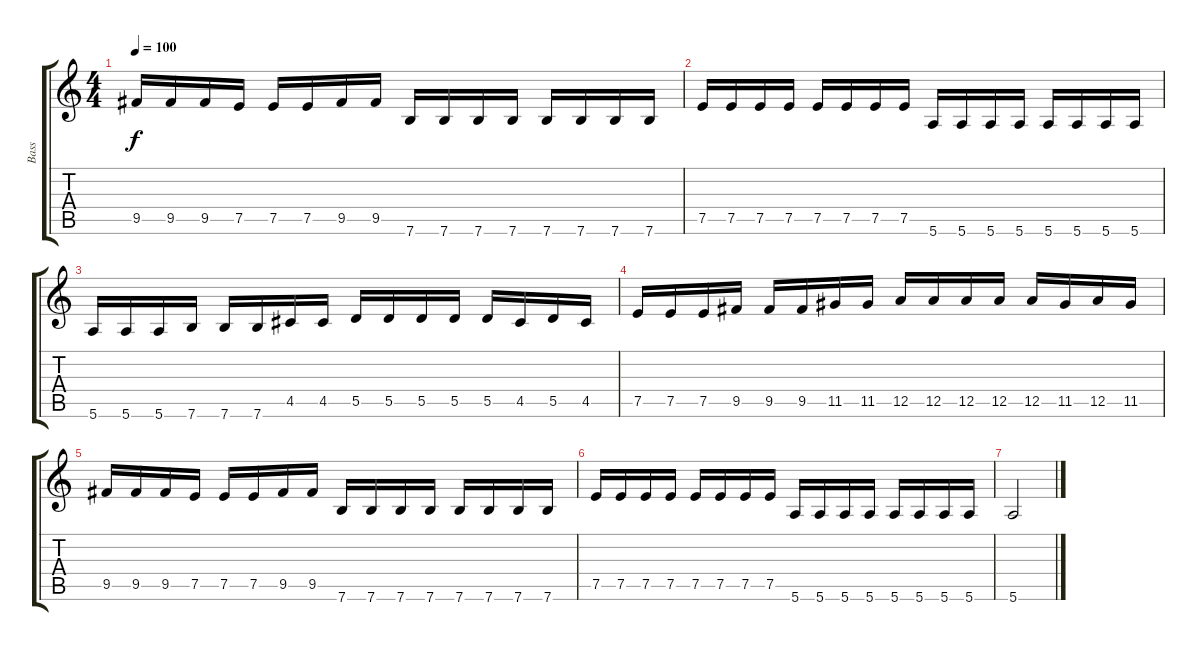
\track ("Bass" "Bass") {instrument electricbassfinger}
\staff {score tabs}
\tuning (E4 B3 G3 D3 A2 E2) {hide}
\ts (4 4)
\tempo 100
\clef g2
\ks c
9.5.16{dy f} 9.5.16 9.5.16 7.5.16 7.5.16 7.5.16 9.5.16 9.5.16 7.6.16 7.6.16 7.6.16 7.6.16 7.6.16 7.6.16 7.6.16 7.6.16 |
7.5.16 7.5.16 7.5.16 7.5.16 7.5.16 7.5.16 7.5.16 7.5.16 5.6.16 5.6.16 5.6.16 5.6.16 5.6.16 5.6.16 5.6.16 5.6.16 |
5.6.16 5.6.16 5.6.16 7.6.16 7.6.16 7.6.16 4.5.16 4.5.16 5.5.16 5.5.16 5.5.16 5.5.16 5.5.16 4.5.16 5.5.16 4.5.16 |
7.5.16 7.5.16 7.5.16 9.5.16 9.5.16 9.5.16 11.5.16 11.5.16 12.5.16 12.5.16 12.5.16 12.5.16 12.5.16 11.5.16 12.5.16 11.5.16 |
9.5.16 9.5.16 9.5.16 7.5.16 7.5.16 7.5.16 9.5.16 9.5.16 7.6.16 7.6.16 7.6.16 7.6.16 7.6.16 7.6.16 7.6.16 7.6.16 |
7.5.16 7.5.16 7.5.16 7.5.16 7.5.16 7.5.16 7.5.16 7.5.16 5.6.16 5.6.16 5.6.16 5.6.16 5.6.16 5.6.16 5.6.16 5.6.16 |
5.6.2
